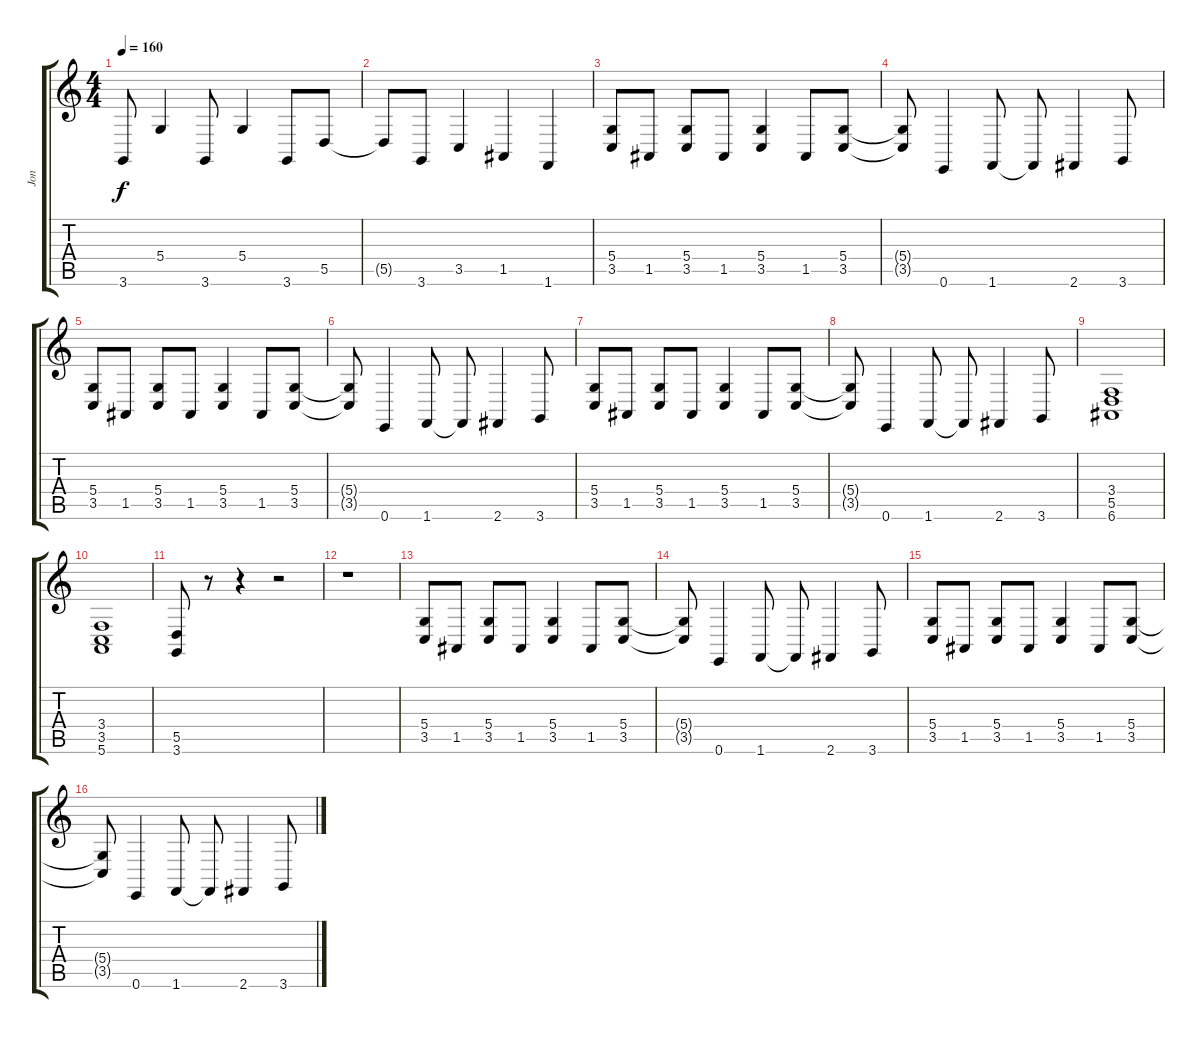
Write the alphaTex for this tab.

\track ("Jon" "Jon") {instrument drawbarorgan}
\staff {score tabs}
\tuning (E4 B3 G3 D3 A2 E2) {hide}
\ts (4 4)
\tempo 160
\clef g2
\ks c
3.6.8{dy f} 5.4.4 3.6.8 5.4.4 3.6.8 5.5.8 |
5.5{t}.8 3.6.8 3.5.4 1.5.4 1.6.4 |
(5.4 3.5).8 1.5.8 (5.4 3.5).8 1.5.8 (5.4 3.5).4 1.5.8 (5.4 3.5).8 |
(5.4{t} 3.5{t}).8 0.6.4 1.6.8 1.6{t}.8 2.6.4 3.6.8 |
(5.4 3.5).8 1.5.8 (5.4 3.5).8 1.5.8 (5.4 3.5).4 1.5.8 (5.4 3.5).8 |
(5.4{t} 3.5{t}).8 0.6.4 1.6.8 1.6{t}.8 2.6.4 3.6.8 |
(5.4 3.5).8 1.5.8 (5.4 3.5).8 1.5.8 (5.4 3.5).4 1.5.8 (5.4 3.5).8 |
(5.4{t} 3.5{t}).8 0.6.4 1.6.8 1.6{t}.8 2.6.4 3.6.8 |
(3.4 5.5 6.6).1 |
(3.4 3.5 5.6).1 |
(5.5 3.6).8 r.8 r.4 r.2 |
r.1 |
(5.4 3.5).8 1.5.8 (5.4 3.5).8 1.5.8 (5.4 3.5).4 1.5.8 (5.4 3.5).8 |
(5.4{t} 3.5{t}).8 0.6.4 1.6.8 1.6{t}.8 2.6.4 3.6.8 |
(5.4 3.5).8 1.5.8 (5.4 3.5).8 1.5.8 (5.4 3.5).4 1.5.8 (5.4 3.5).8 |
(5.4{t} 3.5{t}).8 0.6.4 1.6.8 1.6{t}.8 2.6.4 3.6.8
